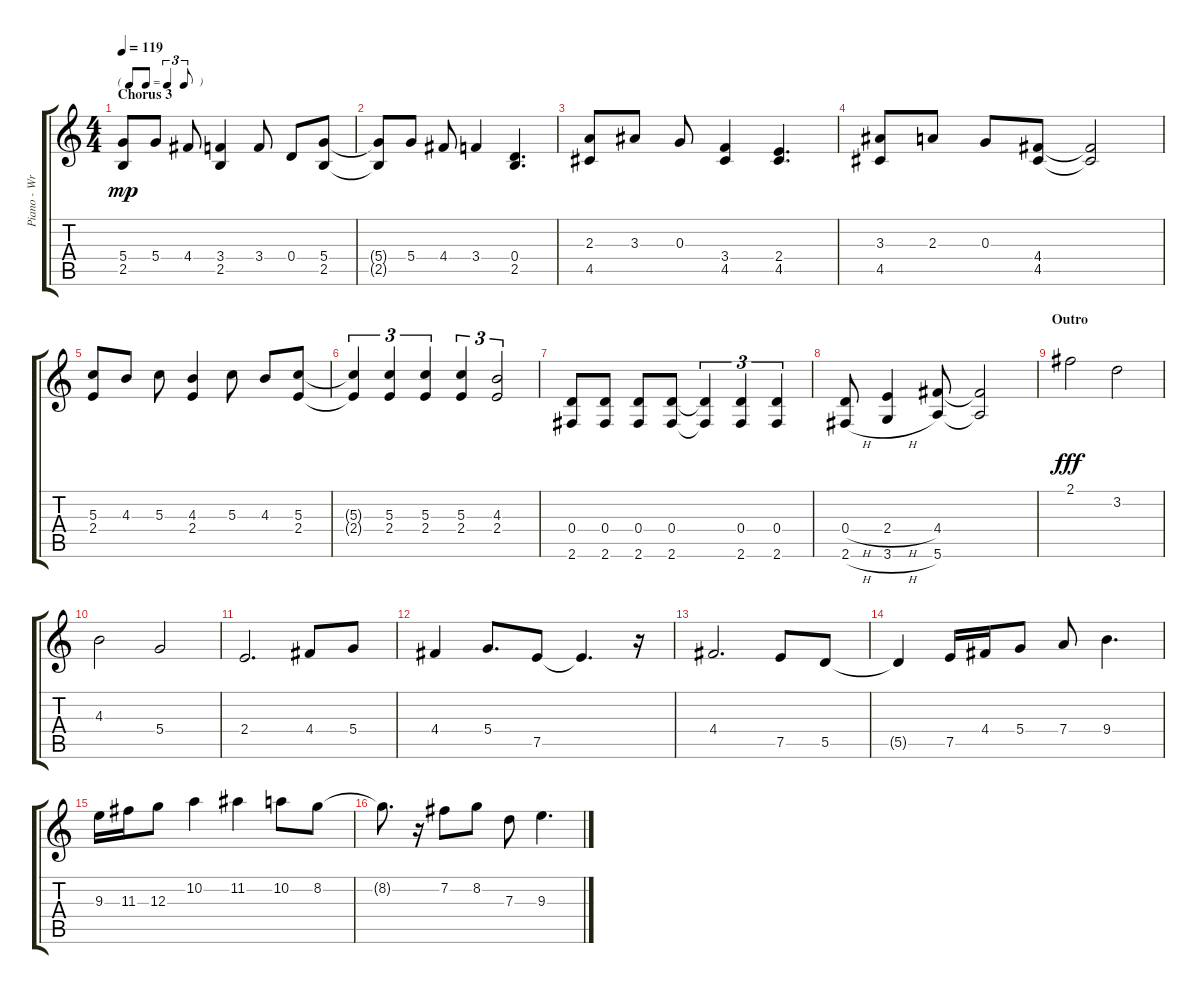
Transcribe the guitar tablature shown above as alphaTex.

\track ("Piano - Wright" "Piano - Wr") {instrument acousticguitarsteel}
\staff {score tabs}
\tuning (E4 B3 G3 D3 A2 E2) {hide}
\ts (4 4)
\tf triplet8th
\section ("" "Chorus 3")
\tempo 119
\clef g2
\ks c
(5.4 2.5).8{dy mp} 5.4.8 4.4.8 (3.4 2.5).4 3.4.8 0.4.8 (5.4 2.5).8 |
(5.4{t} 2.5{t}).8 5.4.8 4.4.8 3.4.4 (0.4 2.5).4{d} |
(2.3 4.5).8 3.3.8 0.3.8 (3.4 4.5).4 (2.4 4.5).4{d} |
(3.3 4.5).8 2.3.8 0.3.8 (4.4 4.5).8 (4.4{t} 4.5{t}).2 |
(5.3 2.4).8 4.3.8 5.3.8 (4.3 2.4).4 5.3.8 4.3.8 (5.3 2.4).8 |
(5.3{t} 2.4{t}).4{tu (3 2)} (5.3 2.4).4{tu (3 2)} (5.3 2.4).4{tu (3 2)} (5.3 2.4).4{tu (3 2)} (4.3 2.4).2{tu (3 2)} |
(0.4 2.6).8 (0.4 2.6).8 (0.4 2.6).8 (0.4 2.6).8 (0.4{t} 2.6{t}).4{tu (3 2)} (0.4 2.6).4{tu (3 2)} (0.4 2.6).4{tu (3 2)} |
(0.4{h} 2.6{h}).8 (2.4{h} 3.6{h}).4 (4.4 5.6).8 (4.4{t} 5.6{t}).2 |
\section ("" "Outro")
2.1.2{dy fff} 3.2.2 |
4.3.2 5.4.2 |
2.4.2{d} 4.4.8 5.4.8 |
4.4.4 5.4.8{d} 7.5.8 7.5{t}.4{d} r.16 |
4.4.2{d} 7.5.8 5.5.8 |
5.5{t}.4 7.5.16 4.4.16 5.4.8 7.4.8 9.4.4{d} |
9.3.16 11.3.16 12.3.8 10.2.4 11.2.4 10.2.8 8.2.8 |
8.2{t}.8{d} r.16 7.2.8 8.2.8 7.3.8 9.3.4{d}
